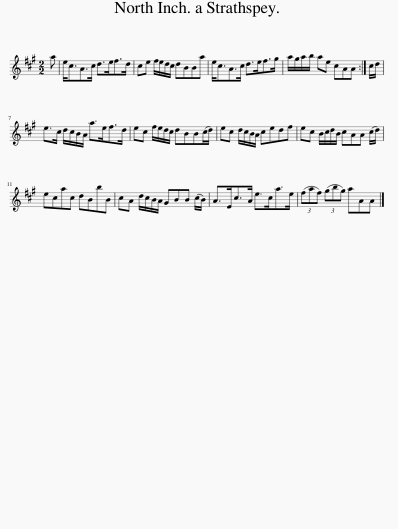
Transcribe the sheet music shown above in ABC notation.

X:1
L:1/8
M:2/2
I:linebreak $
K:A
V:1 treble
V:1
 a | e<cA>c d>ef>d | ce f/e/d/c/ dBBa | e<cA>c d>ef>g | a/g/a/b/ ae cAA :| %5
 c/d/ |$ e>c d/c/B/A/ a>ef>d | ec f/e/d/c/ dBB(c/d/) | ec d/c/B/A/ cedf | ec B/c/d/B/ cAA (c/d/) |$ %10
 ecac dBbB | cA d/c/B/A/ GBB (c/B/) | A>Ec>A e>ca>e | (3(faf) (3(gbg) aAA |] %14
